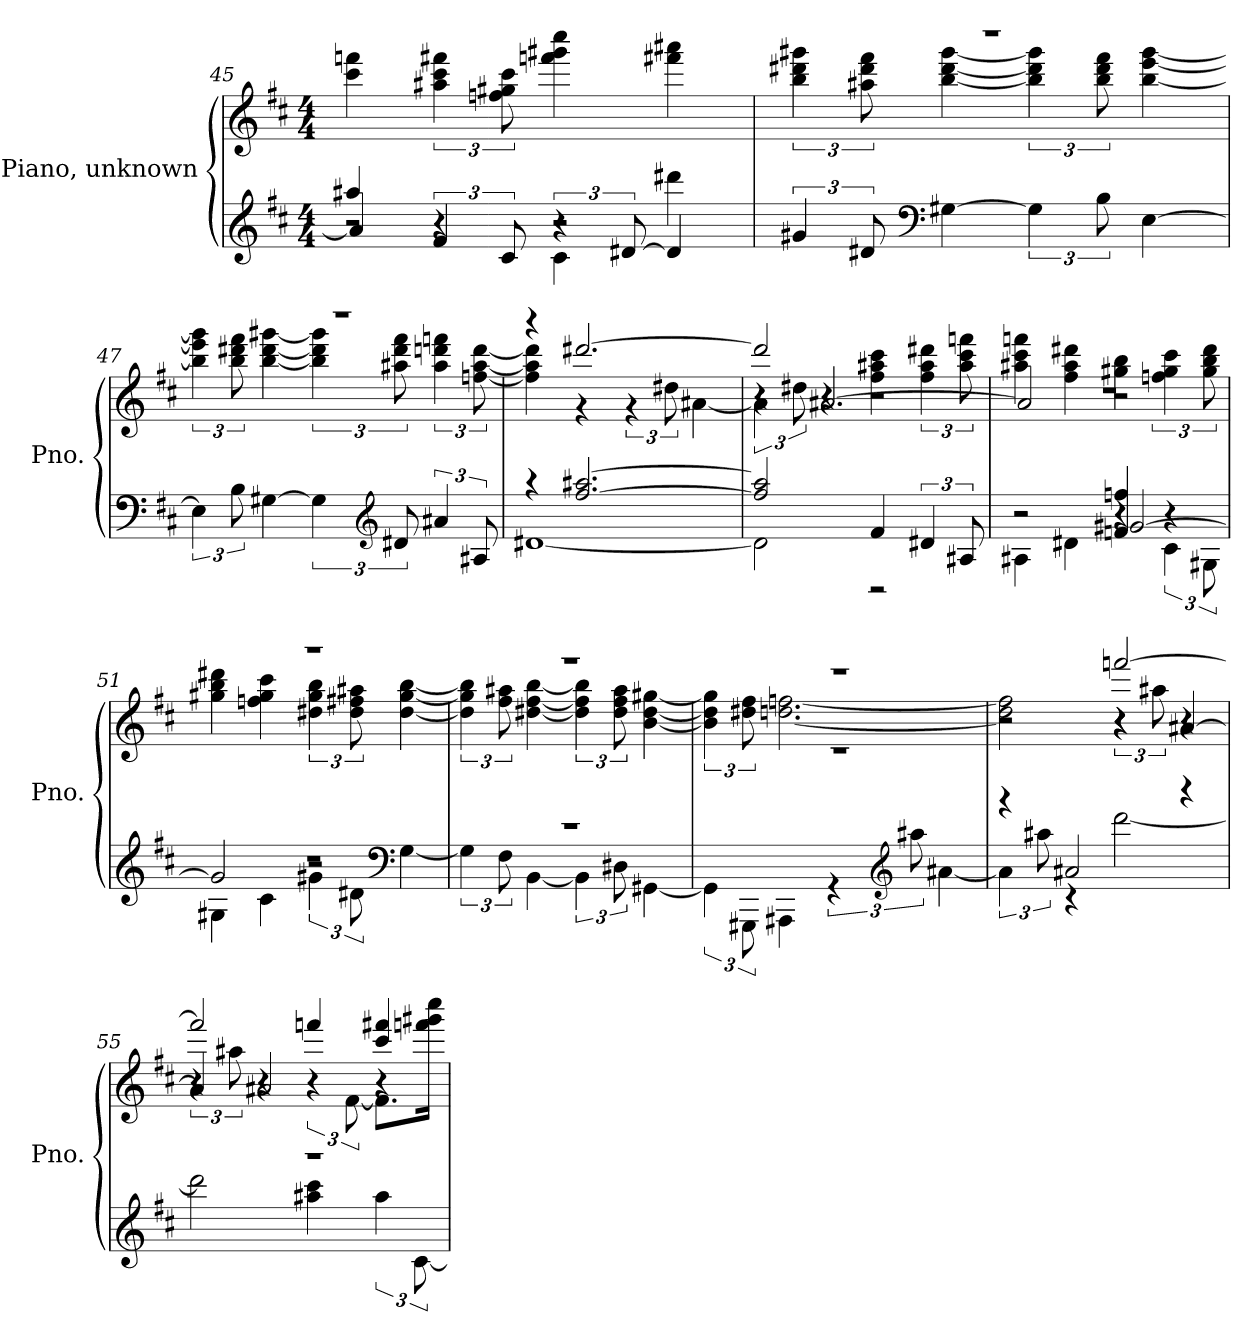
**kern	**kern
*part1	*part1
*staff2	*staff1
*I"Piano, unknown	*
*I'Pno.	*
!!LO:LB:g=z
*clefG2	*clefG2
*k[f#c#]	*k[f#c#]
*M4/4	*M4/4
=45	=45
*^	*
*	*^	*
4aa#X/	2r	4a#/]	4ccc#\ 4fffn\
6f#/	.	4r	6aa#X\ 6ccc#\ 6fff#X\
12c#/	.	.	12ffn\ 12gg#X\ 12ccc#\
6r	4c#\	2r	4fffn\ 4ggg#X\ 4cccc#\
[12d#X/	.	.	.
4d#/]	4ddd#X\	.	4fff#X\ 4aaa#X\
*v	*v	*v	*
=46	=46
*	*^
6g#X/	1r	6bb\ 6ddd#X\ 6ggg#X\
12d#X/	.	12aa#X\ 12ddd#\ 12fff#\
*clefF4	*	*
[4G#X\	.	[4bb\ [4ddd#\ [4ggg#\
6G#\]	.	6bb\] 6ddd#\] 6ggg#\]
12B\	.	12bb\ 12ddd#\ 12fff#\
[4E\	.	[4bb\ [4eee\ [4ggg#\
!!LO:PB:g=z	!!
=47	=47	=47
6E\]	1r	6bb\] 6eee\] 6ggg#\]
12B\	.	12bb\ 12ddd#X\ 12fff#\
[4G#X\	.	[4bb\ [4ddd#\ [4ggg#X\
6G#\]	.	6bb\] 6ddd#\] 6ggg#\]
*clefG2	*	*
12d#X/	.	12aa#X\ 12ddd#\ 12fff#\
6a#X/	.	6aa#\ 6dddn\ 6fffn\
12A#X/	.	[12ffn\ [12aa#\ [12ddd\
=48	=48	=48
*^	*	*
4r	[1d#X	4r	4ff\] 4aa#\] 4ddd\]
[2.ff#/ [2.aa#X/	.	[2.ddd#X/	4r
.	.	.	6r
.	.	.	12dd#X\
.	.	.	[4a#X\
=49	=49	=49	=49
*	*	*	*^
2ff#/] 2aa#/]	2d#\]	2ddd#/]	6a#\]	4r
.	.	.	12dd#X\	.
.	.	.	4r	[2.a#X/
4f#/	2r	2r	4ff#\ 4aa#X\ 4ccc#\	.
6d#X/	.	.	6ff#\ 6aa#\ 6ddd#X\	.
12A#X/	.	.	12aa#\ 12ccc#\ 12fffn\	.
!!LO:LB:g=z	!!	!!
=50	=50	=50	=50	=50
*	*^	*	*	*
2r	4A#X\	2r	1r	4aa#X\ 4ccc#\ 4fffn\	2a#/]
.	4d#X\	.	.	4ff#\ 4aa#\ 4ddd#X\	.
4fn/ 4ffn/	4r	[2g#X/	.	4gg#X\ 4bb\	2r
4r	6c#\	.	.	6ffn\ 6gg#\ 6ccc#\	.
.	12G#X\	.	.	12gg#\ 12bb\ 12ddd#\	.
*	*	*	*	*v	*v
=51	=51	=51	=51	=51
1r	4G#X\	2g#/]	1r	4gg#X\ 4bb\ 4ddd#X\
.	4c#\	.	.	4ffn\ 4gg#\ 4ccc#\
.	6g#X\	2r	.	6dd#X\ 6gg#\ 6bb\
.	12d#X\	.	.	12dd#\ 12ff#X\ 12aa#X\
*clefF4	*	*	*	*
.	[4G#\	.	.	[4dd#\ [4gg#\ [4bb\
*	*v	*v	*	*
=52	=52	=52	=52
1r	6G#\]	1r	6dd#\] 6gg#\] 6bb\]
.	12F#\	.	12ff#\ 12aa#X\
.	[4BB\	.	[4dd#X\ [4ff#\ [4bb\
.	6BB\]	.	6dd#\] 6ff#\] 6bb\]
.	12D#X\	.	12dd#\ 12ff#\ 12aa#\
.	[4GG#X\	.	[4b\ [4dd#\ [4gg#X\
!!LO:LB:g=z	!!
=53	=53	=53	=53
1r	6GG#\]	1r	6b\] 6dd#\] 6gg#\]
.	12GGG#X\	.	12dd#X\ 12ff#\
.	4AAA#X\	.	[2.ddn\ [2.ffn\
.	6r	.	.
*clefG2	*	*	*
.	12aa#X\	.	.
.	[4a#X\	.	.
=54	=54	=54	=54
*	*	*	*^
4r	6a#\]	2r	2dd\] 2ff\]	2r
.	12aa#X\	.	.	.
2a#X/	4r	.	.	.
.	[2ddd\	[2fffn/	6r	4r
.	.	.	12aa#X\	.
4r	.	.	4r	[4a#X/
=55	=55	=55	=55	=55
1r	2ddd\]	2fff/]	6r	4a#/]
.	.	.	12aa#X\	.
.	.	.	4r	2a#X/
.	4aa#X\ 4ccc#\	4fffn/	6r	.
.	.	.	[12f#\	.
.	6aa#\	4r	8.f#\L]	4ccc#/ 4fff#X/
.	[12c#\	.	.	.
.	.	.	16fffn\ 16ggg#X\ 16cccc#\Jk	.
*v	*v	*	*	*
*	*v	*v	*v
=	=
*-	*-
